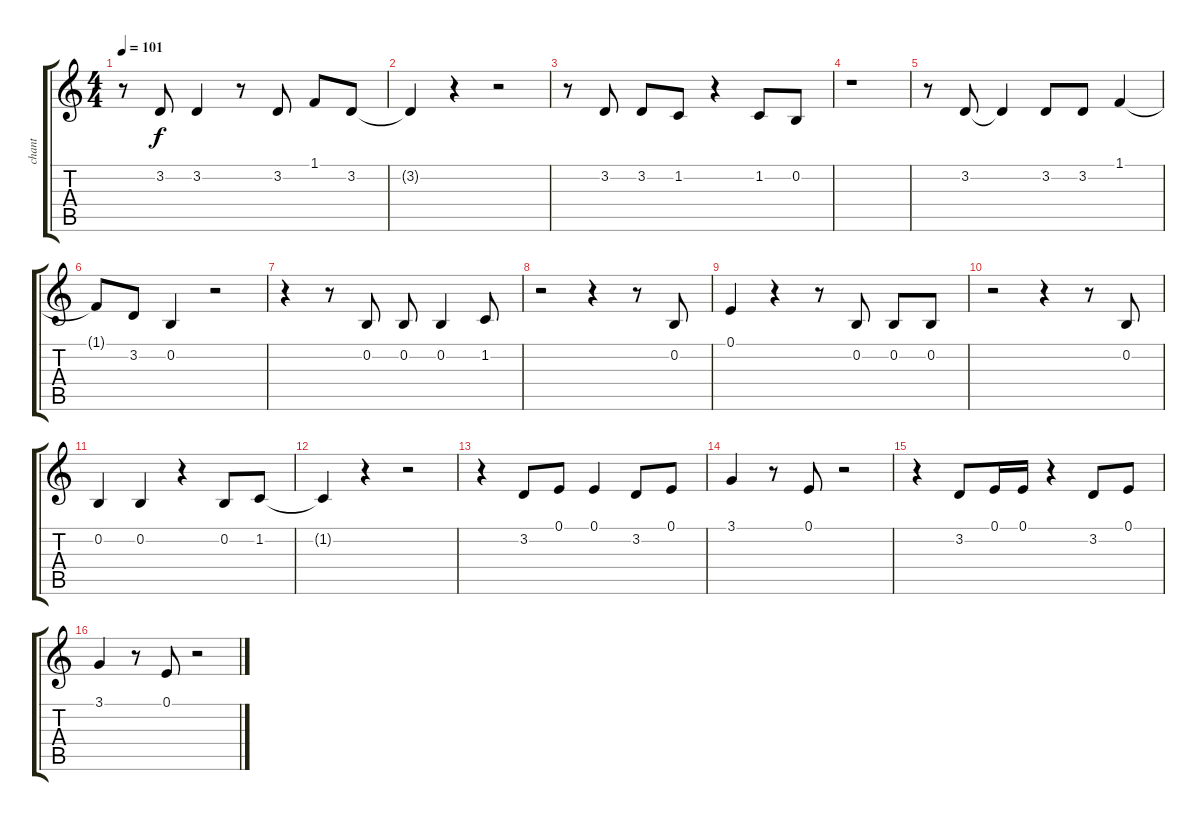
\track ("chant" "chant") {instrument orchestralharp}
\staff {score tabs}
\tuning (E4 B3 G3 D3 A2 E2) {hide}
\ts (4 4)
\tempo 101
\clef g2
\ks c
r.8{dy f} 3.2.8 3.2.4 r.8 3.2.8 1.1.8 3.2.8 |
3.2{t}.4 r.4 r.2 |
r.8 3.2.8 3.2.8 1.2.8 r.4 1.2.8 0.2.8 |
r.1 |
r.8 3.2.8 3.2{t}.4 3.2.8 3.2.8 1.1.4 |
1.1{t}.8 3.2.8 0.2.4 r.2 |
r.4 r.8 0.2.8 0.2.8 0.2.4 1.2.8 |
r.2 r.4 r.8 0.2.8 |
0.1.4 r.4 r.8 0.2.8 0.2.8 0.2.8 |
r.2 r.4 r.8 0.2.8 |
0.2.4 0.2.4 r.4 0.2.8 1.2.8 |
1.2{t}.4 r.4 r.2 |
r.4 3.2.8 0.1.8 0.1.4 3.2.8 0.1.8 |
3.1.4 r.8 0.1.8 r.2 |
r.4 3.2.8 0.1.16 0.1.16 r.4 3.2.8 0.1.8 |
3.1.4 r.8 0.1.8 r.2
